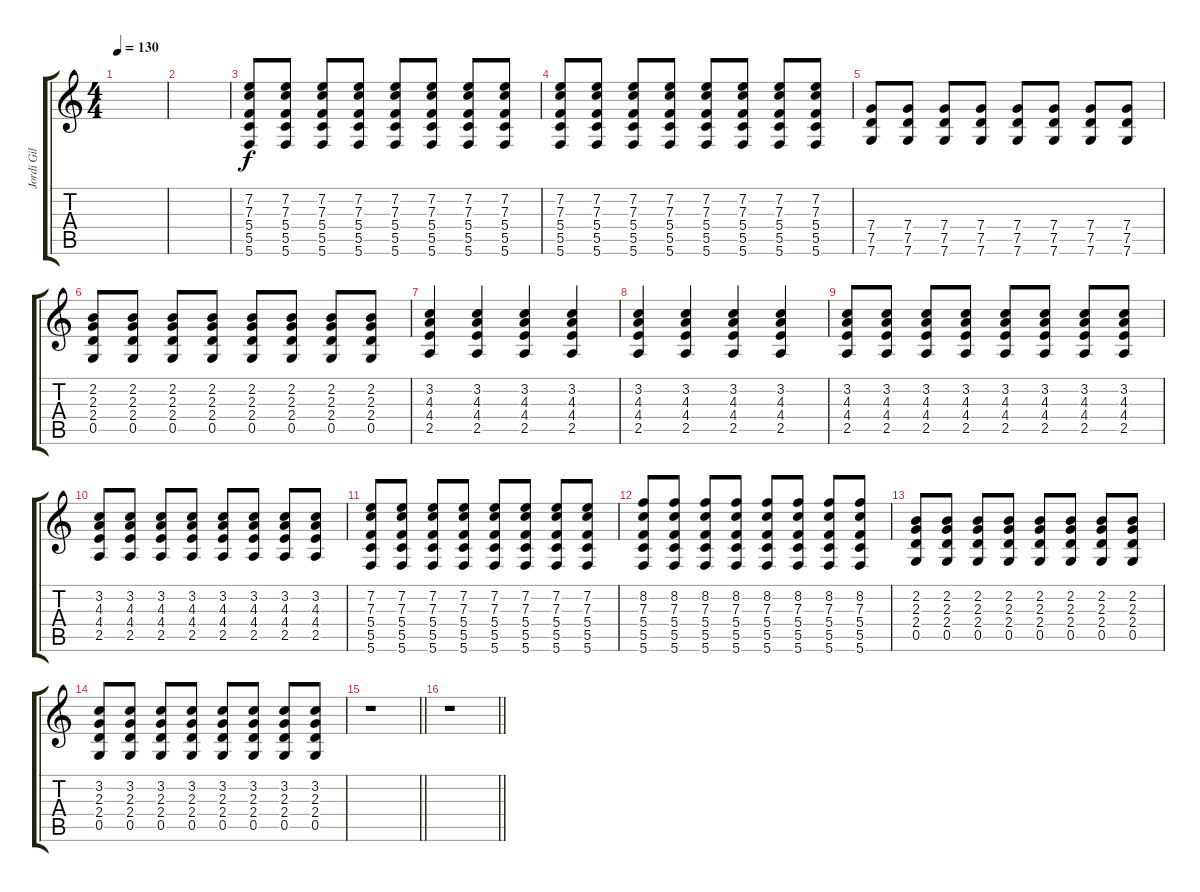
\track ("Jordi Gil" "Jordi Gil") {instrument overdrivenguitar}
\staff {score tabs}
\tuning (D4 A3 F3 C3 G2 C2) {hide}
\ts (4 4)
\tempo 130
\clef g2
\ks c
|
|
(7.2 7.3 5.4 5.5 5.6).8 (7.2 7.3 5.4 5.5 5.6).8 (7.2 7.3 5.4 5.5 5.6).8 (7.2 7.3 5.4 5.5 5.6).8 (7.2 7.3 5.4 5.5 5.6).8 (7.2 7.3 5.4 5.5 5.6).8 (7.2 7.3 5.4 5.5 5.6).8 (7.2 7.3 5.4 5.5 5.6).8 |
(7.2 7.3 5.4 5.5 5.6).8 (7.2 7.3 5.4 5.5 5.6).8 (7.2 7.3 5.4 5.5 5.6).8 (7.2 7.3 5.4 5.5 5.6).8 (7.2 7.3 5.4 5.5 5.6).8 (7.2 7.3 5.4 5.5 5.6).8 (7.2 7.3 5.4 5.5 5.6).8 (7.2 7.3 5.4 5.5 5.6).8 |
(7.4 7.5 7.6).8 (7.4 7.5 7.6).8 (7.4 7.5 7.6).8 (7.4 7.5 7.6).8 (7.4 7.5 7.6).8 (7.4 7.5 7.6).8 (7.4 7.5 7.6).8 (7.4 7.5 7.6).8 |
(2.2 2.3 2.4 0.5).8 (2.2 2.3 2.4 0.5).8 (2.2 2.3 2.4 0.5).8 (2.2 2.3 2.4 0.5).8 (2.2 2.3 2.4 0.5).8 (2.2 2.3 2.4 0.5).8 (2.2 2.3 2.4 0.5).8 (2.2 2.3 2.4 0.5).8 |
(3.2 4.3 4.4 2.5).4 (3.2 4.3 4.4 2.5).4 (3.2 4.3 4.4 2.5).4 (3.2 4.3 4.4 2.5).4 |
(3.2 4.3 4.4 2.5).4 (3.2 4.3 4.4 2.5).4 (3.2 4.3 4.4 2.5).4 (3.2 4.3 4.4 2.5).4 |
(3.2 4.3 4.4 2.5).8 (3.2 4.3 4.4 2.5).8 (3.2 4.3 4.4 2.5).8 (3.2 4.3 4.4 2.5).8 (3.2 4.3 4.4 2.5).8 (3.2 4.3 4.4 2.5).8 (3.2 4.3 4.4 2.5).8 (3.2 4.3 4.4 2.5).8 |
(3.2 4.3 4.4 2.5).8 (3.2 4.3 4.4 2.5).8 (3.2 4.3 4.4 2.5).8 (3.2 4.3 4.4 2.5).8 (3.2 4.3 4.4 2.5).8 (3.2 4.3 4.4 2.5).8 (3.2 4.3 4.4 2.5).8 (3.2 4.3 4.4 2.5).8 |
(7.2 7.3 5.4 5.5 5.6).8 (7.2 7.3 5.4 5.5 5.6).8 (7.2 7.3 5.4 5.5 5.6).8 (7.2 7.3 5.4 5.5 5.6).8 (7.2 7.3 5.4 5.5 5.6).8 (7.2 7.3 5.4 5.5 5.6).8 (7.2 7.3 5.4 5.5 5.6).8 (7.2 7.3 5.4 5.5 5.6).8 |
(8.2 7.3 5.4 5.5 5.6).8 (8.2 7.3 5.4 5.5 5.6).8 (8.2 7.3 5.4 5.5 5.6).8 (8.2 7.3 5.4 5.5 5.6).8 (8.2 7.3 5.4 5.5 5.6).8 (8.2 7.3 5.4 5.5 5.6).8 (8.2 7.3 5.4 5.5 5.6).8 (8.2 7.3 5.4 5.5 5.6).8 |
(2.2 2.3 2.4 0.5).8 (2.2 2.3 2.4 0.5).8 (2.2 2.3 2.4 0.5).8 (2.2 2.3 2.4 0.5).8 (2.2 2.3 2.4 0.5).8 (2.2 2.3 2.4 0.5).8 (2.2 2.3 2.4 0.5).8 (2.2 2.3 2.4 0.5).8 |
(3.2 2.3 2.4 0.5).8 (3.2 2.3 2.4 0.5).8 (3.2 2.3 2.4 0.5).8 (3.2 2.3 2.4 0.5).8 (3.2 2.3 2.4 0.5).8 (3.2 2.3 2.4 0.5).8 (3.2 2.3 2.4 0.5).8 (3.2 2.3 2.4 0.5).8 |
\barLineRight lightlight
r.1 |
\barLineRight lightlight
r.1
